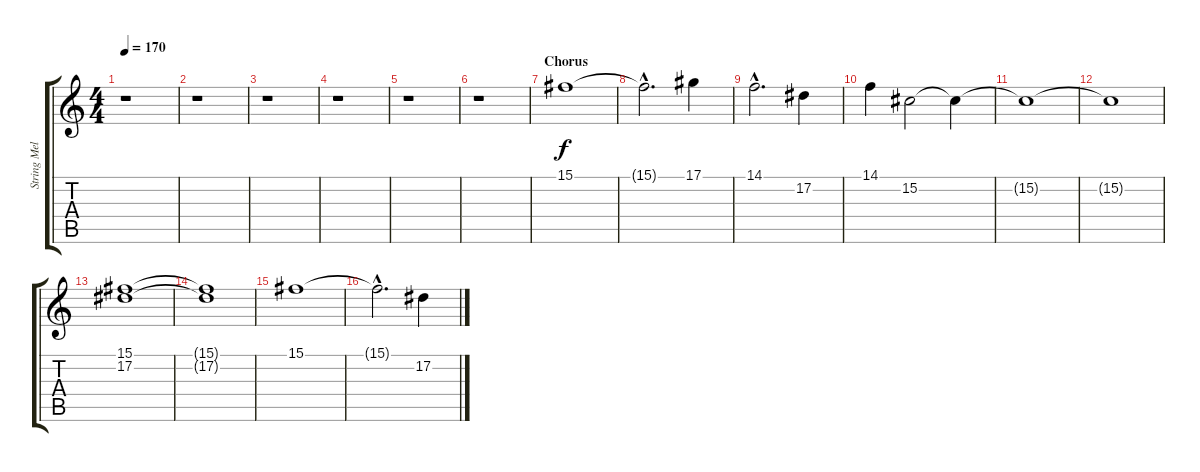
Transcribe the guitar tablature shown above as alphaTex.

\track ("String Melody" "String Mel") {instrument stringensemble1}
\staff {score tabs}
\tuning (Eb4 Bb3 Gb3 Db3 Ab2 Eb2) {hide}
\ts (4 4)
\section ("" "")
\tempo 170
\clef g2
\ks c
r.1{dy f} |
r.1 |
r.1 |
r.1 |
r.1 |
r.1 |
\section ("" "Chorus")
15.1.1{instrument stringensemble1} |
15.1{hac t}.2{d} 17.1.4 |
14.1{hac}.2{d} 17.2.4 |
14.1.4 15.2.2 15.2{t}.4 |
15.2{t}.1 |
15.2{t}.1 |
(15.1 17.2).1 |
(15.1{t} 17.2{t}).1 |
15.1.1 |
15.1{hac t}.2{d} 17.2.4
